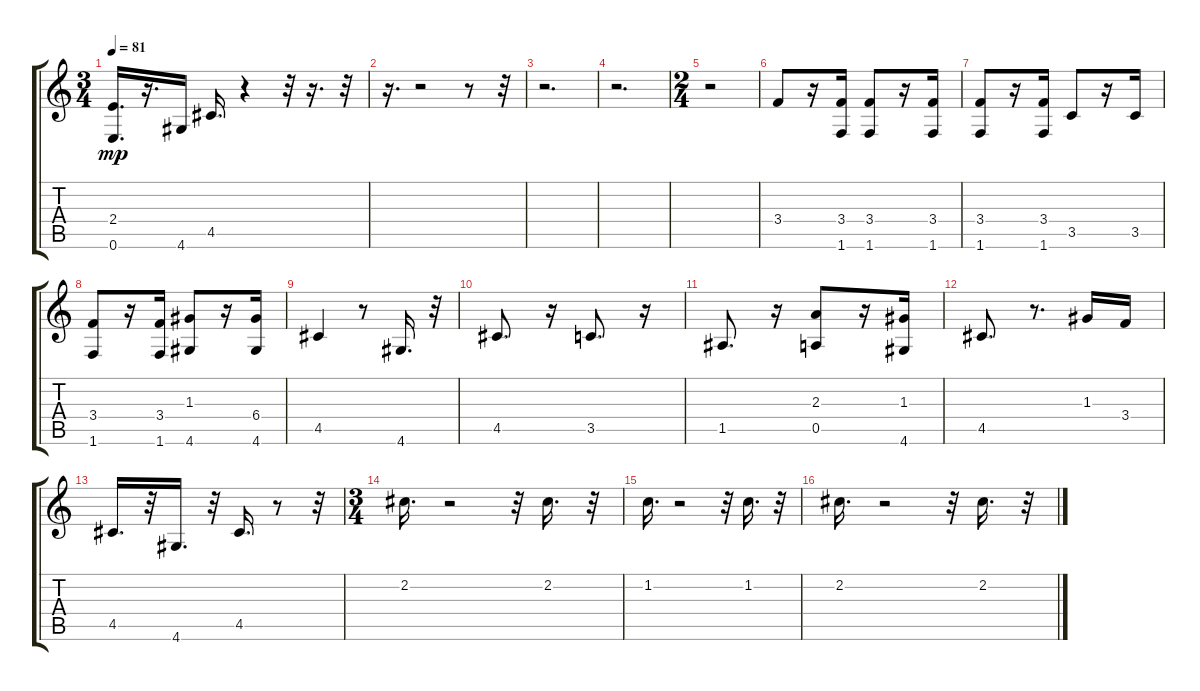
\track "" {instrument contrabass}
\staff {score tabs}
\tuning (E4 B3 G3 D3 A2 E2) {hide}
\ts (3 4)
\tempo 81
\clef g2
\ks c
(2.4 0.6).16{d dy mp} r.16{d} 4.6.16 4.5.16{d} r.4 r.32 r.16{d} r.32 |
r.16{d} r.2 r.8 r.32 |
r.2{d} |
r.2{d} |
\ts (2 4)
r.2 |
3.4.8 r.16 (3.4 1.6).16 (3.4 1.6).8 r.16 (3.4 1.6).16 |
(3.4 1.6).8 r.16 (3.4 1.6).16 3.5.8 r.16 3.5.16 |
(3.4 1.6).8 r.16 (3.4 1.6).16 (1.3 4.6).8 r.16 (6.4 4.6).16 |
4.5.4 r.8 4.6.16{d} r.32 |
4.5.8{d} r.16 3.5.8{d} r.16 |
1.5.8{d} r.16 (2.3 0.5).8 r.16 (1.3 4.6).16 |
4.5.8{d} r.8{d} 1.3.16 3.4.16 |
4.5.16{d} r.32 4.6.16{d} r.32 4.5.16{d} r.8 r.32 |
\ts (3 4)
2.2.16{d} r.2 r.32 2.2.16{d} r.32 |
1.2.16{d} r.2 r.32 1.2.16{d} r.32 |
2.2.16{d} r.2 r.32 2.2.16{d} r.32
